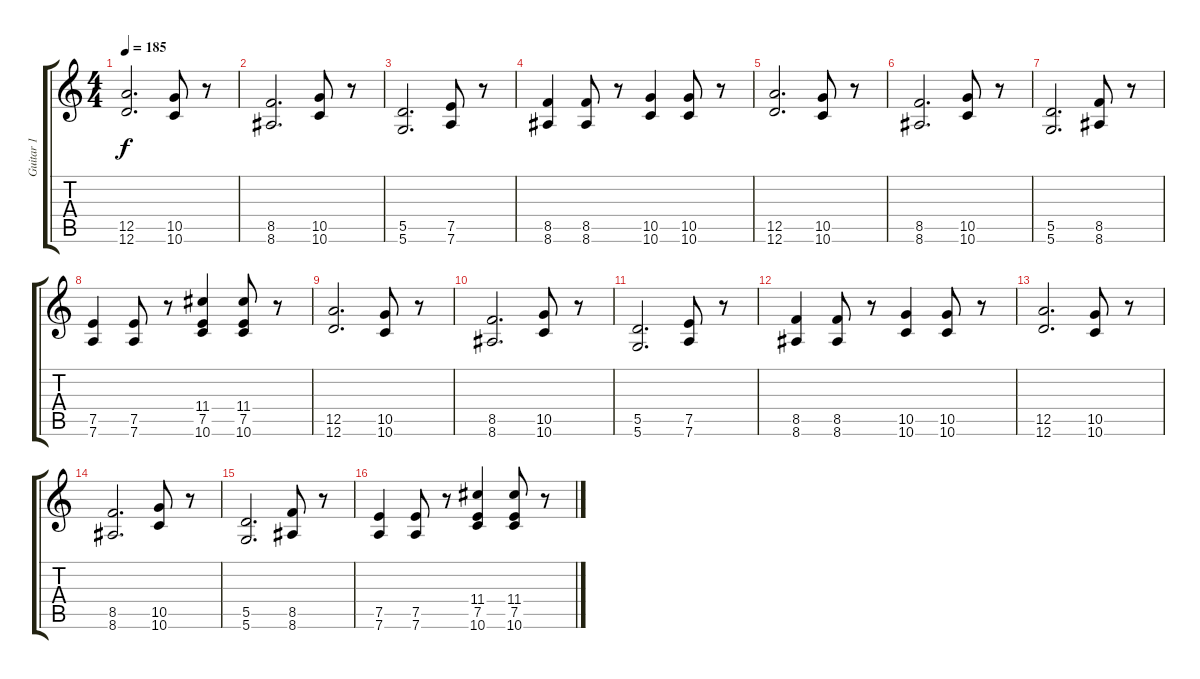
\track ("Guitar 1" "Guitar 1") {instrument distortionguitar}
\staff {score tabs}
\tuning (E4 B3 G3 D3 A2 D2) {hide}
\ts (4 4)
\tempo 185
\clef g2
\ks c
(12.5 12.6).2{d dy f} (10.5 10.6).8 r.8 |
(8.5 8.6).2{d} (10.5 10.6).8 r.8 |
(5.5 5.6).2{d} (7.5 7.6).8 r.8 |
(8.5 8.6).4 (8.5 8.6).8 r.8 (10.5 10.6).4 (10.5 10.6).8 r.8 |
(12.5 12.6).2{d} (10.5 10.6).8 r.8 |
(8.5 8.6).2{d} (10.5 10.6).8 r.8 |
(5.5 5.6).2{d} (8.5 8.6).8 r.8 |
(7.5 7.6).4 (7.5 7.6).8 r.8 (11.4 7.5 10.6).4 (11.4 7.5 10.6).8 r.8 |
(12.5 12.6).2{d} (10.5 10.6).8 r.8 |
(8.5 8.6).2{d} (10.5 10.6).8 r.8 |
(5.5 5.6).2{d} (7.5 7.6).8 r.8 |
(8.5 8.6).4 (8.5 8.6).8 r.8 (10.5 10.6).4 (10.5 10.6).8 r.8 |
(12.5 12.6).2{d} (10.5 10.6).8 r.8 |
(8.5 8.6).2{d} (10.5 10.6).8 r.8 |
(5.5 5.6).2{d} (8.5 8.6).8 r.8 |
(7.5 7.6).4 (7.5 7.6).8 r.8 (11.4 7.5 10.6).4 (11.4 7.5 10.6).8 r.8
